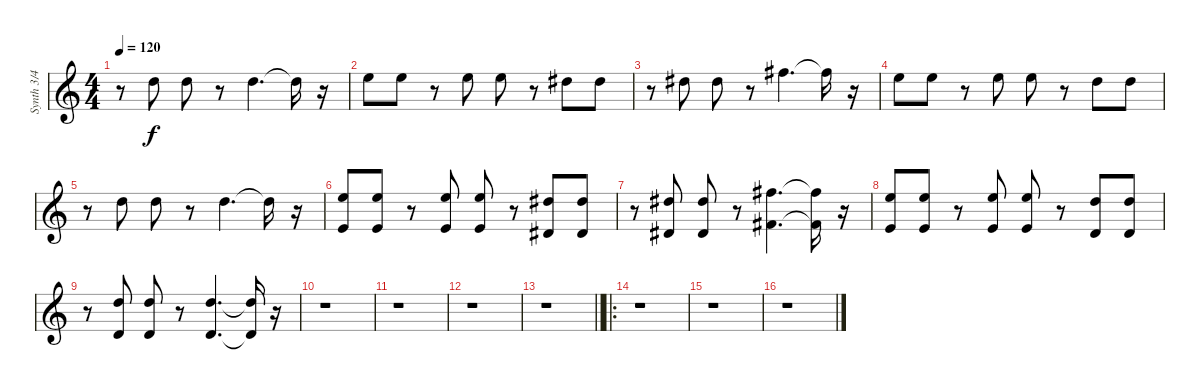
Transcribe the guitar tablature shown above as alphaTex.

\track ("Synth 3/4 (Strings)" "Synth 3/4 ") {instrument stringensemble1}
\staff {score}
\tuning (E4 B3 G3 D3 A2 E2) {hide}
\ts (4 4)
\tempo 120
\clef g2
\ks c
r.8{dy f} 10.1.8 10.1.8 r.8 10.1.4{d} 10.1{t}.16 r.16 |
12.1.8 12.1.8 r.8 12.1.8 12.1.8 r.8 11.1.8 11.1.8 |
r.8 11.1.8 11.1.8 r.8 14.1.4{d} 14.1{t}.16 r.16 |
12.1.8 12.1.8 r.8 12.1.8 12.1.8 r.8 10.1.8 10.1.8 |
r.8 10.1.8 10.1.8 r.8 10.1.4{d} 10.1{t}.16 r.16 |
(12.1 9.3).8 (12.1 14.4).8 r.8 (12.1 14.4).8 (12.1 14.4).8 r.8 (11.1 13.4).8 (11.1 13.4).8 |
r.8 (11.1 13.4).8 (11.1 13.4).8 r.8 (14.1 11.3).4{d} (14.1{t} 11.3{t}).16 r.16 |
(12.1 14.4).8 (12.1 14.4).8 r.8 (12.1 14.4).8 (12.1 14.4).8 r.8 (10.1 12.4).8 (10.1 12.4).8 |
r.8 (10.1 12.4).8 (10.1 12.4).8 r.8 (10.1 12.4).4{d} (10.1{t} 12.4{t}).16 r.16 |
r.1 |
r.1 |
r.1 |
\barLineRight lightlight
r.1 |
\ro
r.1 |
r.1 |
r.1
